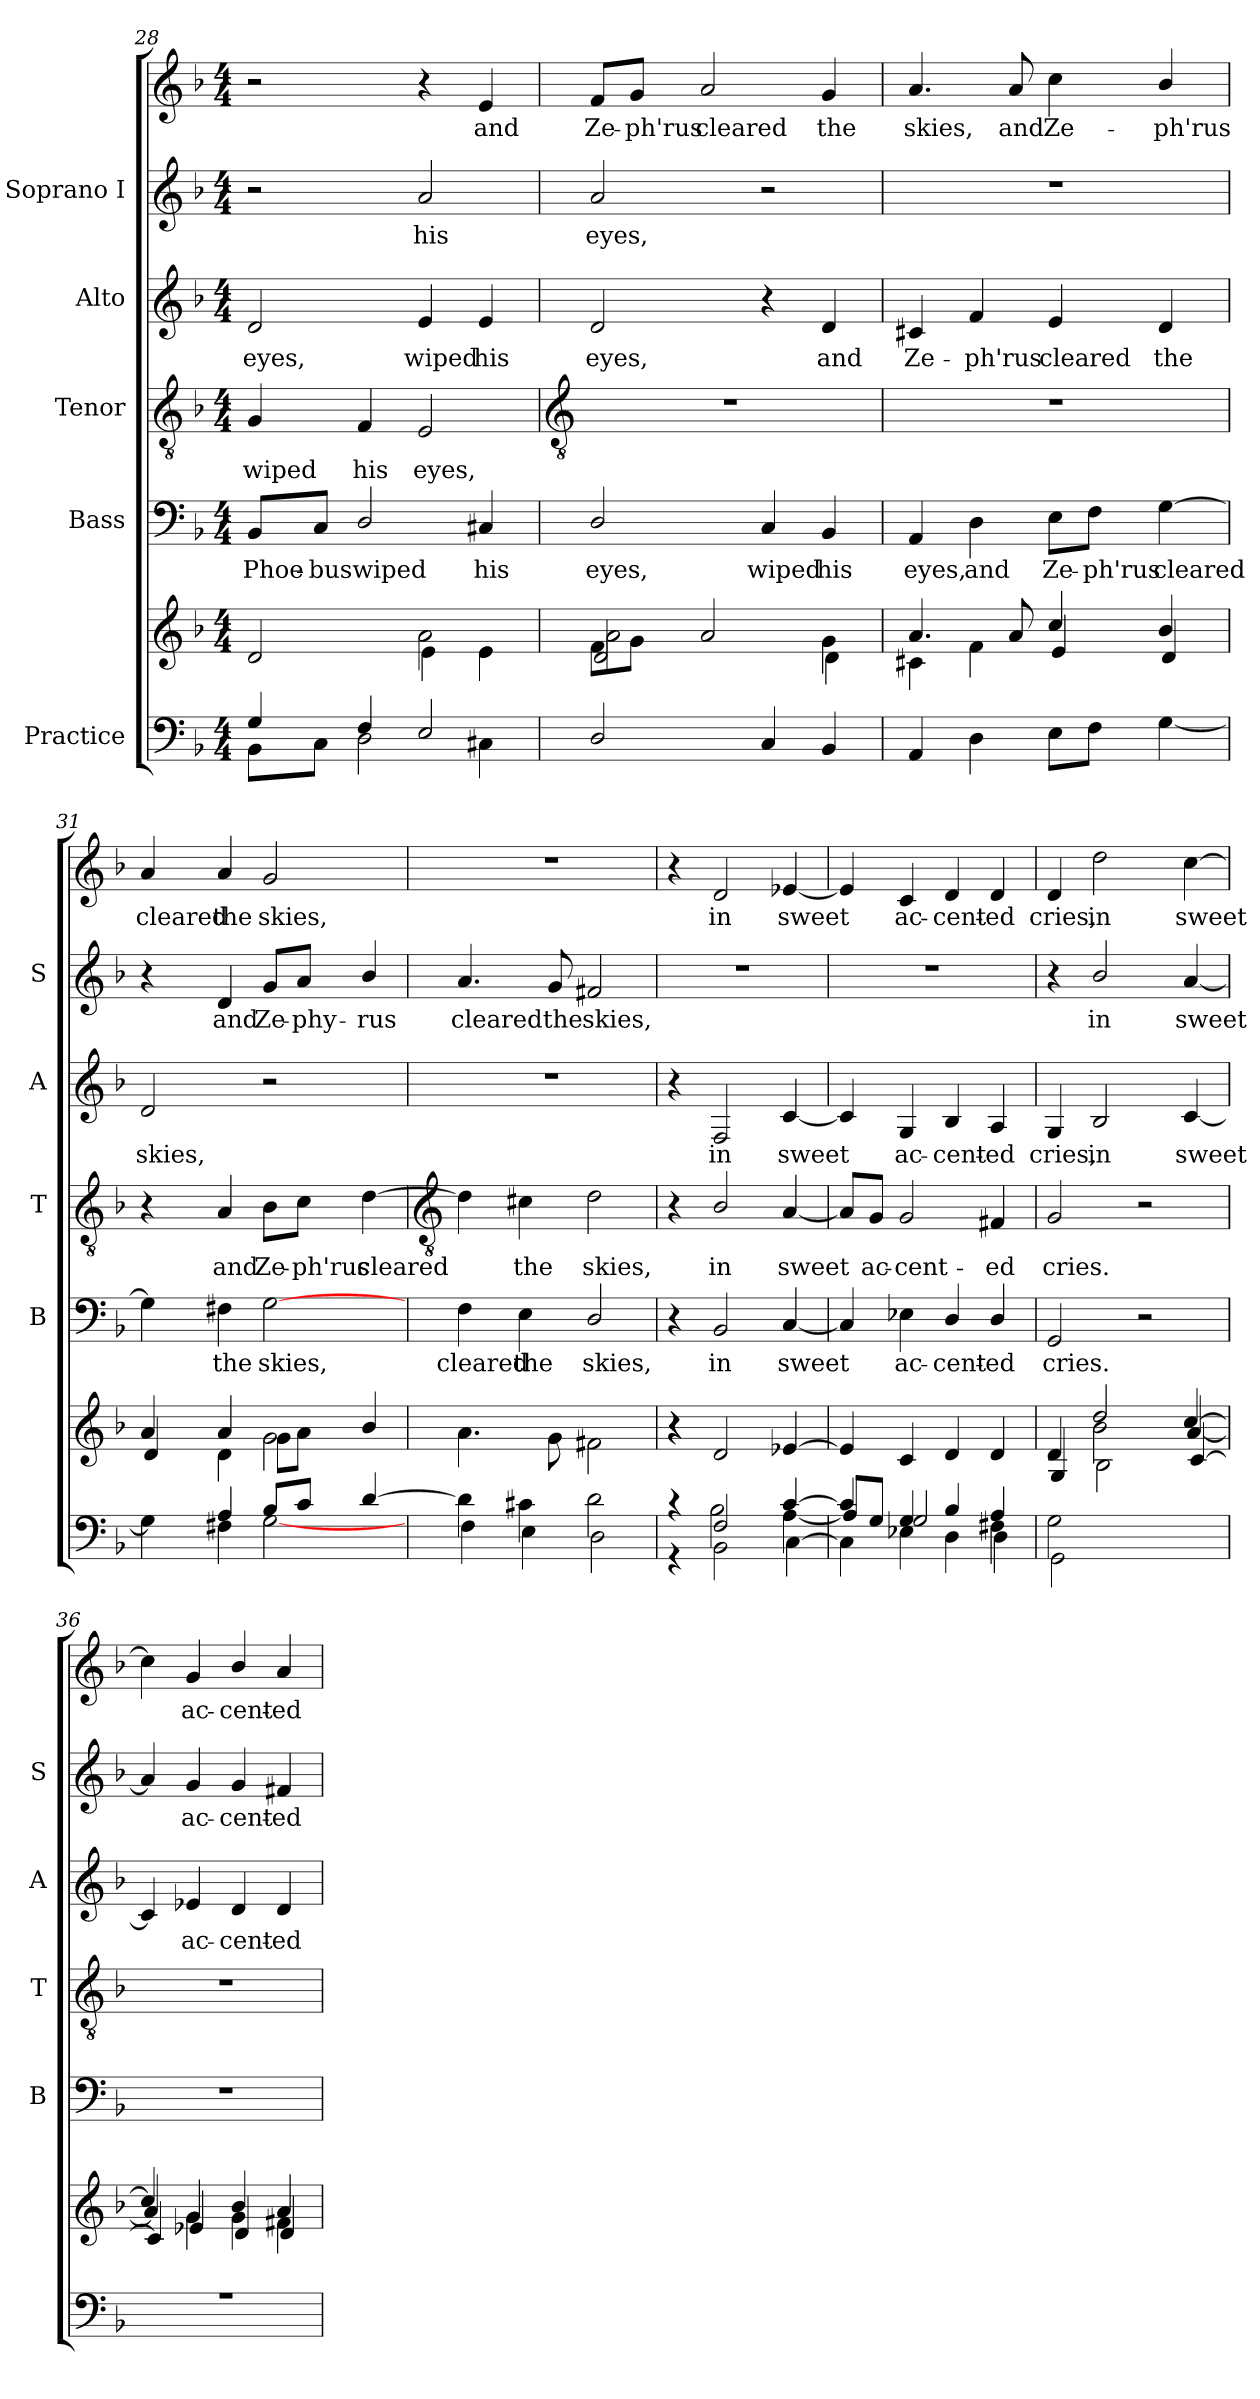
**kern	**kern	**kern	**text	**kern	**text	**kern	**text	**kern	**text	**kern	**text
*part5	*part5	*part4	*part4	*part3	*part3	*part2	*part2	*part1	*part1	*part1	*part1
*staff7	*staff6	*staff5	*staff5	*staff4	*staff4	*staff3	*staff3	*staff2	*staff2	*staff1	*staff1
*I"Practice	*	*I"Bass	*	*I"Tenor	*	*I"Alto	*	*I"Soprano I	*	*	*
*	*	*I'B	*	*I'T	*	*I'A	*	*I'S	*	*	*
*clefF4	*clefG2	*clefF4	*	*clefGv2	*	*clefG2	*	*clefG2	*	*clefG2	*
*k[b-]	*k[b-]	*k[b-]	*	*k[b-]	*	*k[b-]	*	*k[b-]	*	*k[b-]	*
*F:	*F:	*F:	*	*F:	*	*F:	*	*F:	*	*F:	*
*M4/4	*M4/4	*M4/4	*	*M4/4	*	*M4/4	*	*M4/4	*	*M4/4	*
=28	=28	=28	=28	=28	=28	=28	=28	=28	=28	=28	=28
*^	*^	*	*	*	*	*	*	*	*	*	*
*	*	*	*^	*	*	*	*	*	*	*	*	*	*
!	!	!	!	!	!	!LO:LY:b	!	!LO:LY:b	!	!LO:LY:b	!	!	!	!
4G/	8BB-\L	2ryy	2ryy	2d	8BB-/L	Phoe-	4G	wiped	2d	eyes,	2r	.	2r	.
!	!	!	!	!	!	!LO:LY:b	!	!	!	!	!	!	!	!
.	8C\J	.	.	.	8C/J	-bus	.	.	.	.	.	.	.	.
!	!	!	!	!	!	!LO:LY:b	!	!LO:LY:b	!	!	!	!	!	!
4F/	2D\	.	.	.	2D/	wiped	4F	his	.	.	.	.	.	.
!	!	!	!	!	!	!	!	!LO:LY:b	!	!LO:LY:b	!	!LO:LY:b	!	!
2E/	.	4ryy	2a	4e\	.	.	2E	eyes,	4e	wiped	2a	his	4r	.
!	!	!	!	!	!	!LO:LY:b	!	!	!	!LO:LY:b	!	!	!	!LO:LY:b
.	4C#X\	4e\	.	4e\	4C#X	his	.	.	4e	his	.	.	4e	and
!!LO:LB:g=z
=29	=29	=29	=29	=29	=29	=29	=29	=29	=29	=29	=29	=29	=29	=29
*	*	*	*	*	*	*	*clefGv2	*	*	*	*	*	*	*
!	!	!	!	!	!	!LO:LY:b	!	!	!	!LO:LY:b	!	!LO:LY:b	!	!LO:LY:b
1ryy	2D/	8f\L	2a	2d	2D/	eyes,	1r	.	2d	eyes,	2a	eyes,	8f/L	Ze-
!	!	!	!	!	!	!	!	!	!	!	!	!	!	!LO:LY:b
.	.	8g\J	.	.	.	.	.	.	.	.	.	.	8g/J	-ph'rus
!	!	!	!	!	!	!	!	!	!	!	!	!	!	!LO:LY:b
.	.	2a/	.	.	.	.	.	.	.	.	.	.	2a	cleared
!	!	!	!	!	!	!LO:LY:b	!	!	!	!	!	!	!	!
.	4C/	.	2ryy	4ryy	4C	wiped	.	.	4r	.	2r	.	.	.
!	!	!	!	!	!	!LO:LY:b	!	!	!	!LO:LY:b	!	!	!	!LO:LY:b
.	4BB-/	4g\	.	4d\	4BB-	his	.	.	4d	and	.	.	4g	the
=30	=30	=30	=30	=30	=30	=30	=30	=30	=30	=30	=30	=30	=30	=30
!	!	!	!	!	!	!LO:LY:b	!	!	!	!LO:LY:b	!	!	!	!LO:LY:b
1ryy	4AA/	4.a	1ryy	4c#X\	4AA	eyes,	1r	.	4c#X	Ze-	1r	.	4.a	skies,
!	!	!	!	!	!	!LO:LY:b	!	!	!	!LO:LY:b	!	!	!	!
.	4D\	.	.	4f\	4D\	and	.	.	4f	-ph'rus	.	.	.	.
!	!	!	!	!	!	!	!	!	!	!	!	!	!	!LO:LY:b
.	.	8a	.	.	.	.	.	.	.	.	.	.	8a	and
!	!	!	!	!	!	!LO:LY:b	!	!	!	!LO:LY:b	!	!	!	!LO:LY:b
.	8E\L	4cc/	.	4e	8E\L	Ze-	.	.	4e	cleared	.	.	4cc	Ze-
!	!	!	!	!	!	!LO:LY:b	!	!	!	!	!	!	!	!
.	8F\J	.	.	.	8F\J	-ph'rus	.	.	.	.	.	.	.	.
!	!	!	!	!	!	!LO:LY:b	!	!	!	!LO:LY:b	!	!	!	!LO:LY:b
.	[4G\	4b-/	.	4d	[4G\	cleared	.	.	4d	the	.	.	4b-/	-ph'rus
=31	=31	=31	=31	=31	=31	=31	=31	=31	=31	=31	=31	=31	=31	=31
!	!	!	!	!	!	!	!	!	!	!LO:LY:b	!	!	!	!LO:LY:b
4ryy	4G\]	4a	4ryy	4d	4G\]	.	4r	.	2d	skies,	4r	.	4a	cleared
!	!	!	!	!	!	!LO:LY:b	!	!LO:LY:b	!	!	!	!LO:LY:b	!	!LO:LY:b
4A	4F#X\	4a	4d	2.ryy	4F#X\	the	4A	and	.	.	4d	and	4a	the
!	!	!	!	!	!	!LO:LY:b	!	!LO:LY:b	!	!	!	!LO:LY:b	!	!LO:LY:b
8B-/L	[2G\	2g\	8gL	.	[2G\	skies,	8B-\L	Ze-	2r	.	8g/L	Ze-	2g	skies,
!	!	!	!	!	!	!	!	!LO:LY:b	!	!	!	!LO:LY:b	!	!
8c/J	.	.	8aJ	.	.	.	8c\J	-ph'rus	.	.	8a/J	-phy-	.	.
!	!	!	!	!	!	!	!	!LO:LY:b	!	!	!	!LO:LY:b	!	!
[4d/	.	.	4b-/	.	.	.	[4d\	cleared	.	.	4b-/	-rus	.	.
!!LO:LB:g=z
=32	=32	=32	=32	=32	=32	=32	=32	=32	=32	=32	=32	=32	=32	=32
*	*	*	*	*	*	*	*clefGv2	*	*	*	*	*	*	*
!	!	!	!	!	!	!LO:LY:b	!	!	!	!	!	!LO:LY:b	!	!
4d\]	4F\	1ryy	4.a	1ryy	4F\	cleared	4d\]	.	1r	.	4.a	cleared	1r	.
!	!	!	!	!	!	!LO:LY:b	!	!LO:LY:b	!	!	!	!	!	!
4c#X\	4E\	.	.	.	4E\	the	4c#X\	the	.	.	.	.	.	.
!	!	!	!	!	!	!	!	!	!	!	!	!LO:LY:b	!	!
.	.	.	8g	.	.	.	.	.	.	.	8g	the	.	.
!	!	!	!	!	!	!LO:LY:b	!	!LO:LY:b	!	!	!	!LO:LY:b	!	!
2d\	2D\	.	2f#X	.	2D/	skies,	2d\	skies,	.	.	2f#X	skies,	.	.
=33	=33	=33	=33	=33	=33	=33	=33	=33	=33	=33	=33	=33	=33	=33
*	*^	*	*	*	*	*	*	*	*	*	*	*	*	*
4ryy	4r	4r	4r	1ryy	4r	4r	.	4r	.	4r	.	1r	.	4r	.
!	!	!	!	!	!	!	!LO:LY:b	!	!LO:LY:b	!	!LO:LY:b	!	!	!	!LO:LY:b
2F	2B-\	2BB-\	2d	.	2.ryy	2BB-	in	2B-/	in	2F	in	.	.	2d	in
!	!	!	!	!	!	!	!LO:LY:b	!	!LO:LY:b	!	!LO:LY:b	!	!	!	!LO:LY:b
[4c	[4A	[4C\	[4e-X	.	.	[4C	sweet	[4A	sweet	[4c	sweet	.	.	[4e-X	sweet
*	*	*	*	*v	*v	*	*	*	*	*	*	*	*	*	*
=34	=34	=34	=34	=34	=34	=34	=34	=34	=34	=34	=34	=34	=34	=34
4c]	8A/L]	4C\]	4e-]	1ryy	4C]	.	8A/L]	.	4c]	.	1r	.	4e-]	.
!	!	!	!	!	!	!	!	!LO:LY:b	!	!	!	!	!	!
.	8G/J	.	.	.	.	.	8G/J	ac-	.	.	.	.	.	.
!	!	!	!	!	!	!LO:LY:b	!	!LO:LY:b	!	!LO:LY:b	!	!	!	!LO:LY:b
4G	2G/	4E-X\	4c	.	4E-X\	ac-	2G	-cent-	4G	ac-	.	.	4c	ac-
!	!	!	!	!	!	!LO:LY:b	!	!	!	!LO:LY:b	!	!	!	!LO:LY:b
4B-	.	4D\	4d	.	4D/	-cent-	.	.	4B-	-cent-	.	.	4d	-cent-
!	!	!	!	!	!	!LO:LY:b	!	!LO:LY:b	!	!LO:LY:b	!	!	!	!LO:LY:b
4A	4F#X	4D\	4d	.	4D/	-ed	4F#X	-ed	4A	-ed	.	.	4d	-ed
=35	=35	=35	=35	=35	=35	=35	=35	=35	=35	=35	=35	=35	=35	=35
*	*	*	*	*^	*	*	*	*	*	*	*	*	*	*
!	!	!	!	!	!	!	!LO:LY:b	!	!LO:LY:b	!	!LO:LY:b	!	!	!	!LO:LY:b
*	*v	*v	*	*	*	*	*	*	*	*	*	*	*	*	*
2G\	2GG\	4d	4ryy	4G/	2GG	cries.	2G	cries.	4G	cries,	4r	.	4d	cries,
!	!	!	!	!	!	!	!	!	!	!LO:LY:b	!	!LO:LY:b	!	!LO:LY:b
.	.	2dd	2b-\	2B-\	.	.	.	.	2B-	in	2b-/	in	2dd	in
2ryy	2ryy	.	.	.	2r	.	2r	.	.	.	.	.	.	.
!	!	!	!	!	!	!	!	!	!	!LO:LY:b	!	!LO:LY:b	!	!LO:LY:b
.	.	[4cc/	[4a/	[4c	.	.	.	.	[4c	sweet	[4a	sweet	[4cc	sweet
=36	=36	=36	=36	=36	=36	=36	=36	=36	=36	=36	=36	=36	=36	=36
1r	1ryy	4cc/]	4a/]	4c]	1r	.	1r	.	4c]	.	4a]	.	4cc]	.
!	!	!	!	!	!	!	!	!	!	!LO:LY:b	!	!LO:LY:b	!	!LO:LY:b
.	.	4g	4g	4e-X	.	.	.	.	4e-X	ac-	4g	ac-	4g	ac-
!	!	!	!	!	!	!	!	!	!	!LO:LY:b	!	!LO:LY:b	!	!LO:LY:b
.	.	4b-/	4g	4d	.	.	.	.	4d	-cent-	4g	-cent-	4b-/	-cent-
!	!	!	!	!	!	!	!	!	!	!LO:LY:b	!	!LO:LY:b	!	!LO:LY:b
.	.	4a	4f#X	4d	.	.	.	.	4d	-ed	4f#X	-ed	4a	-ed
*v	*v	*	*	*	*	*	*	*	*	*	*	*	*	*
*	*v	*v	*v	*	*	*	*	*	*	*	*	*	*
=	=	=	=	=	=	=	=	=	=	=	=
*-	*-	*-	*-	*-	*-	*-	*-	*-	*-	*-	*-
